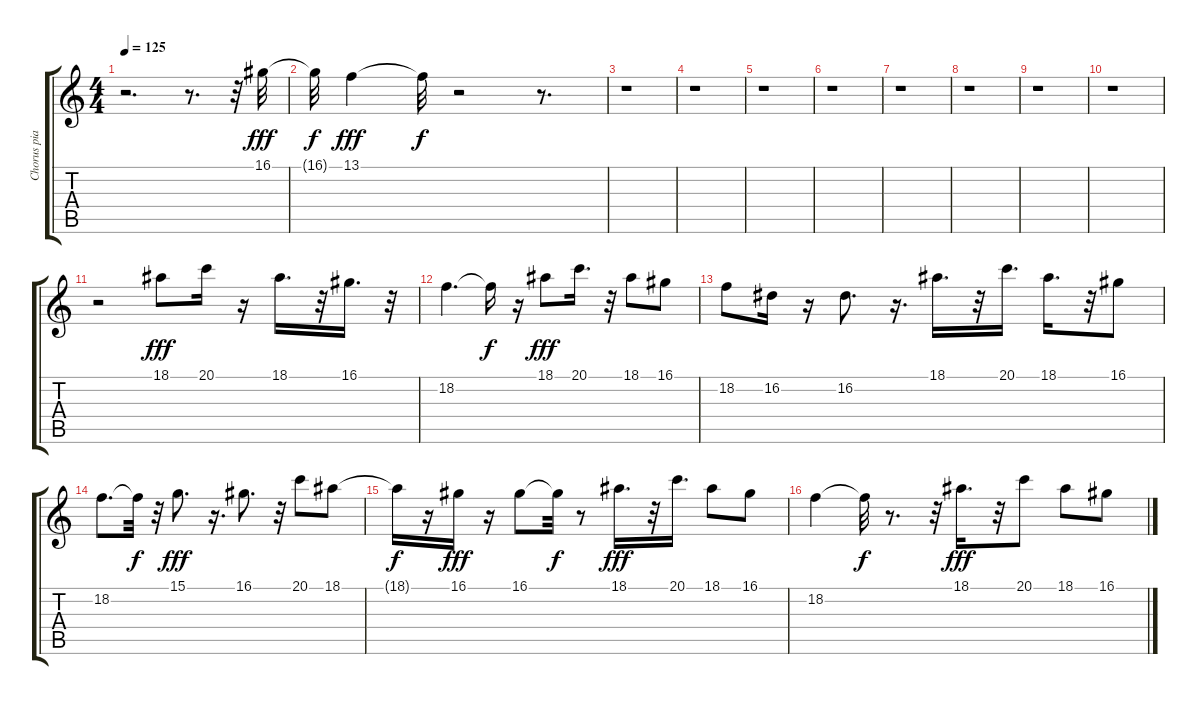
\track ("Chorus piano" "Chorus pia") {instrument acousticgrandpiano}
\staff {score tabs}
\tuning (E4 B3 G3 D3 A2 E2) {hide}
\ts (4 4)
\tempo 125
\clef g2
\ks c
r.2{d dy f} r.8{d} r.32 16.1.32{dy fff} |
16.1{t}.32{dy f} 13.1.4{dy fff} 13.1{t}.32{dy f} r.2 r.8{d} |
r.1 |
r.1 |
r.1 |
r.1 |
r.1 |
r.1 |
r.1 |
r.1 |
r.2 18.1.8{dy fff} 20.1.16 r.16 18.1.16{d} r.32 16.1.16{d} r.32 |
18.2.4{d} 18.2{t}.16{dy f} r.16 18.1.8{dy fff} 20.1.16{d} r.32 18.1.8 16.1.8 |
18.2.8 16.2.16 r.16 16.2.8{d} r.16{d} 18.1.16{d} r.32 20.1.16{d} 18.1.16{d} r.32 16.1.8 |
18.2.8{d} 18.2{t}.32{dy f} r.32 15.1.8{d dy fff} r.16{d} 16.1.8{d} r.32 20.1.8 18.1.8 |
18.1{t}.16{dy f} r.16 16.1.16{dy fff} r.16 16.1.8 16.1{t}.32{dy f} r.8 18.1.16{d dy fff} r.32 20.1.16{d} 18.1.8 16.1.8 |
18.2.4 18.2{t}.32{dy f} r.8{d} r.32 18.1.16{d dy fff} r.32 20.1.8 18.1.8 16.1.8
